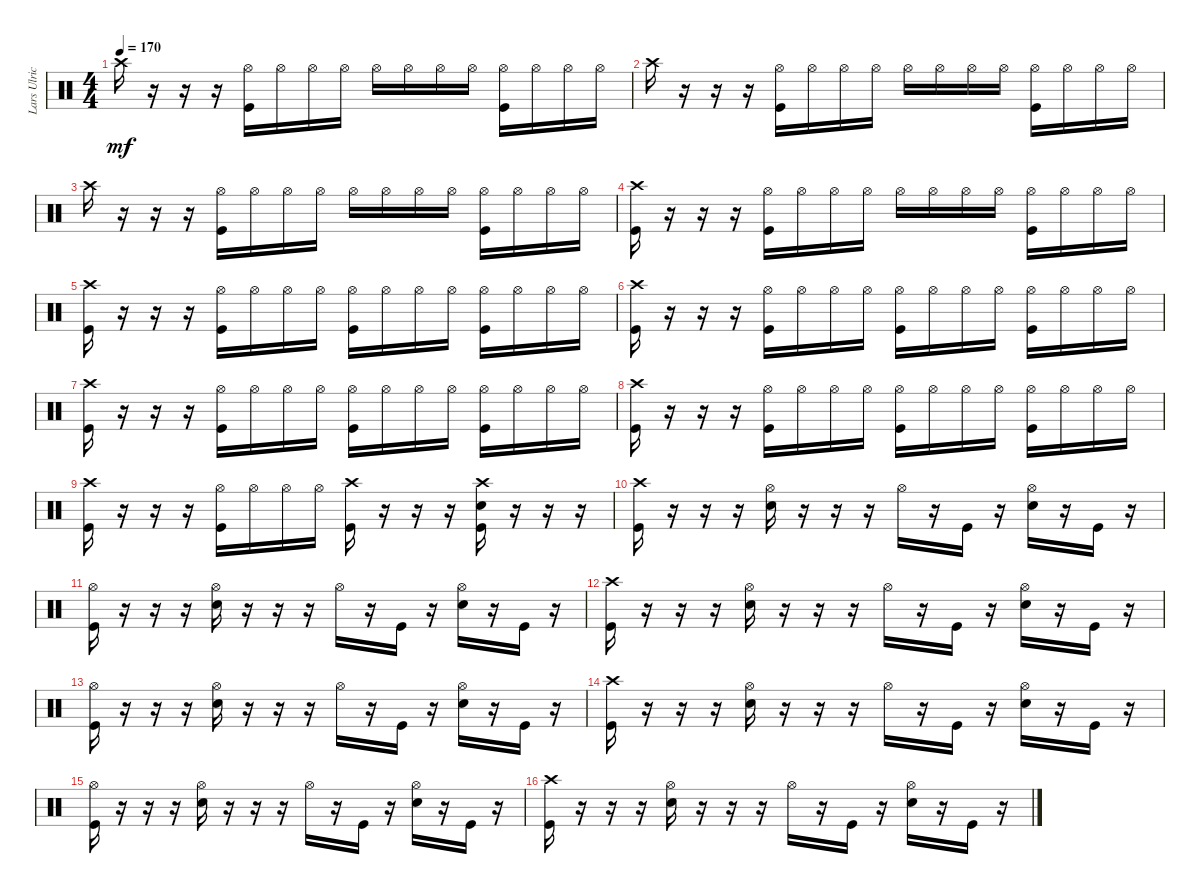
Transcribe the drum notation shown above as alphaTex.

\track ("Lars Ulrich" "Lars Ulric") {instrument percussion}
\staff {score}
\articulation defaults
\ts (4 4)
\tempo 170
\clef neutral
\ks c "Crash high (hit)".16{dy mf}
r.16 r.16 r.16 ("Hi-Hat (open)" "Kick (hit)").16 "Hi-Hat (open)".16 "Hi-Hat (open)".16 "Hi-Hat (open)".16 "Hi-Hat (open)".16 "Hi-Hat (open)".16 "Hi-Hat (open)".16 "Hi-Hat (open)".16 ("Hi-Hat (open)" "Kick (hit)").16 "Hi-Hat (open)".16 "Hi-Hat (open)".16 "Hi-Hat (open)".16 |
"Crash high (hit)".16 r.16 r.16 r.16 ("Hi-Hat (open)" "Kick (hit)").16 "Hi-Hat (open)".16 "Hi-Hat (open)".16 "Hi-Hat (open)".16 "Hi-Hat (open)".16 "Hi-Hat (open)".16 "Hi-Hat (open)".16 "Hi-Hat (open)".16 ("Hi-Hat (open)" "Kick (hit)").16 "Hi-Hat (open)".16 "Hi-Hat (open)".16 "Hi-Hat (open)".16 |
"Crash high (hit)".16 r.16 r.16 r.16 ("Hi-Hat (open)" "Kick (hit)").16 "Hi-Hat (open)".16 "Hi-Hat (open)".16 "Hi-Hat (open)".16 "Hi-Hat (open)".16 "Hi-Hat (open)".16 "Hi-Hat (open)".16 "Hi-Hat (open)".16 ("Hi-Hat (open)" "Kick (hit)").16 "Hi-Hat (open)".16 "Hi-Hat (open)".16 "Hi-Hat (open)".16 |
("Kick (hit)" "Crash high (hit)").16 r.16 r.16 r.16 ("Hi-Hat (open)" "Kick (hit)").16 "Hi-Hat (open)".16 "Hi-Hat (open)".16 "Hi-Hat (open)".16 "Hi-Hat (open)".16 "Hi-Hat (open)".16 "Hi-Hat (open)".16 "Hi-Hat (open)".16 ("Hi-Hat (open)" "Kick (hit)").16 "Hi-Hat (open)".16 "Hi-Hat (open)".16 "Hi-Hat (open)".16 |
("Kick (hit)" "Crash high (hit)").16 r.16 r.16 r.16 ("Hi-Hat (open)" "Kick (hit)").16 "Hi-Hat (open)".16 "Hi-Hat (open)".16 "Hi-Hat (open)".16 ("Hi-Hat (open)" "Kick (hit)").16 "Hi-Hat (open)".16 "Hi-Hat (open)".16 "Hi-Hat (open)".16 ("Hi-Hat (open)" "Kick (hit)").16 "Hi-Hat (open)".16 "Hi-Hat (open)".16 "Hi-Hat (open)".16 |
("Kick (hit)" "Crash high (hit)").16 r.16 r.16 r.16 ("Hi-Hat (open)" "Kick (hit)").16 "Hi-Hat (open)".16 "Hi-Hat (open)".16 "Hi-Hat (open)".16 ("Hi-Hat (open)" "Kick (hit)").16 "Hi-Hat (open)".16 "Hi-Hat (open)".16 "Hi-Hat (open)".16 ("Hi-Hat (open)" "Kick (hit)").16 "Hi-Hat (open)".16 "Hi-Hat (open)".16 "Hi-Hat (open)".16 |
("Kick (hit)" "Crash high (hit)").16 r.16 r.16 r.16 ("Hi-Hat (open)" "Kick (hit)").16 "Hi-Hat (open)".16 "Hi-Hat (open)".16 "Hi-Hat (open)".16 ("Hi-Hat (open)" "Kick (hit)").16 "Hi-Hat (open)".16 "Hi-Hat (open)".16 "Hi-Hat (open)".16 ("Hi-Hat (open)" "Kick (hit)").16 "Hi-Hat (open)".16 "Hi-Hat (open)".16 "Hi-Hat (open)".16 |
("Kick (hit)" "Crash high (hit)").16 r.16 r.16 r.16 ("Hi-Hat (open)" "Kick (hit)").16 "Hi-Hat (open)".16 "Hi-Hat (open)".16 "Hi-Hat (open)".16 ("Hi-Hat (open)" "Kick (hit)").16 "Hi-Hat (open)".16 "Hi-Hat (open)".16 "Hi-Hat (open)".16 ("Hi-Hat (open)" "Kick (hit)").16 "Hi-Hat (open)".16 "Hi-Hat (open)".16 "Hi-Hat (open)".16 |
("Kick (hit)" "Crash high (hit)").16 r.16 r.16 r.16 ("Hi-Hat (open)" "Kick (hit)").16 "Hi-Hat (open)".16 "Hi-Hat (open)".16 "Hi-Hat (open)".16 ("Kick (hit)" "Crash high (hit)").16 r.16 r.16 r.16 ("Kick (hit)" "Crash high (hit)" "Snare (hit) 2").16 r.16 r.16 r.16 |
("Kick (hit)" "Crash high (hit)").16 r.16 r.16 r.16 ("Hi-Hat (open)" "Snare (hit) 2").16 r.16 r.16 r.16 "Hi-Hat (open)".16 r.16 "Kick (hit)".16 r.16 ("Hi-Hat (open)" "Snare (hit) 2").16 r.16 "Kick (hit)".16 r.16 |
("Kick (hit)" "Hi-Hat (open)").16 r.16 r.16 r.16 ("Hi-Hat (open)" "Snare (hit) 2").16 r.16 r.16 r.16 "Hi-Hat (open)".16 r.16 "Kick (hit)".16 r.16 ("Hi-Hat (open)" "Snare (hit) 2").16 r.16 "Kick (hit)".16 r.16 |
("Kick (hit)" "Crash high (hit)").16 r.16 r.16 r.16 ("Hi-Hat (open)" "Snare (hit) 2").16 r.16 r.16 r.16 "Hi-Hat (open)".16 r.16 "Kick (hit)".16 r.16 ("Hi-Hat (open)" "Snare (hit) 2").16 r.16 "Kick (hit)".16 r.16 |
("Kick (hit)" "Hi-Hat (open)").16 r.16 r.16 r.16 ("Hi-Hat (open)" "Snare (hit) 2").16 r.16 r.16 r.16 "Hi-Hat (open)".16 r.16 "Kick (hit)".16 r.16 ("Hi-Hat (open)" "Snare (hit) 2").16 r.16 "Kick (hit)".16 r.16 |
("Kick (hit)" "Crash high (hit)").16 r.16 r.16 r.16 ("Hi-Hat (open)" "Snare (hit) 2").16 r.16 r.16 r.16 "Hi-Hat (open)".16 r.16 "Kick (hit)".16 r.16 ("Hi-Hat (open)" "Snare (hit) 2").16 r.16 "Kick (hit)".16 r.16 |
("Kick (hit)" "Hi-Hat (open)").16 r.16 r.16 r.16 ("Hi-Hat (open)" "Snare (hit) 2").16 r.16 r.16 r.16 "Hi-Hat (open)".16 r.16 "Kick (hit)".16 r.16 ("Hi-Hat (open)" "Snare (hit) 2").16 r.16 "Kick (hit)".16 r.16 |
("Kick (hit)" "Crash high (hit)").16 r.16 r.16 r.16 ("Hi-Hat (open)" "Snare (hit) 2").16 r.16 r.16 r.16 "Hi-Hat (open)".16 r.16 "Kick (hit)".16 r.16 ("Hi-Hat (open)" "Snare (hit) 2").16 r.16 "Kick (hit)".16 r.16
